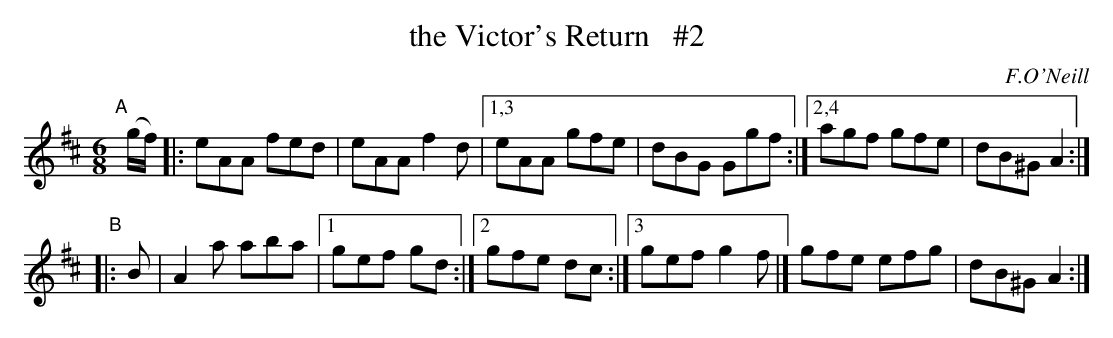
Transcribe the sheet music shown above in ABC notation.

X:1
T: the Victor's Return   #2
O: F.O'Neill
M: 6/8
L: 1/8
K: Amix
"^A"[|] (g/f/) |:\
eAA fed | eAA f2d |[1,3 eAA gfe | dBG Ggf \
                 :|[2,4 agf gfe | dB^G A2 :|
"^B"|: B \
| A2a aba |[1 gef gd \
         :|[2 gfe dc \
         :|[3 gef g2f |] gfe efg | dB^G A2 :|
